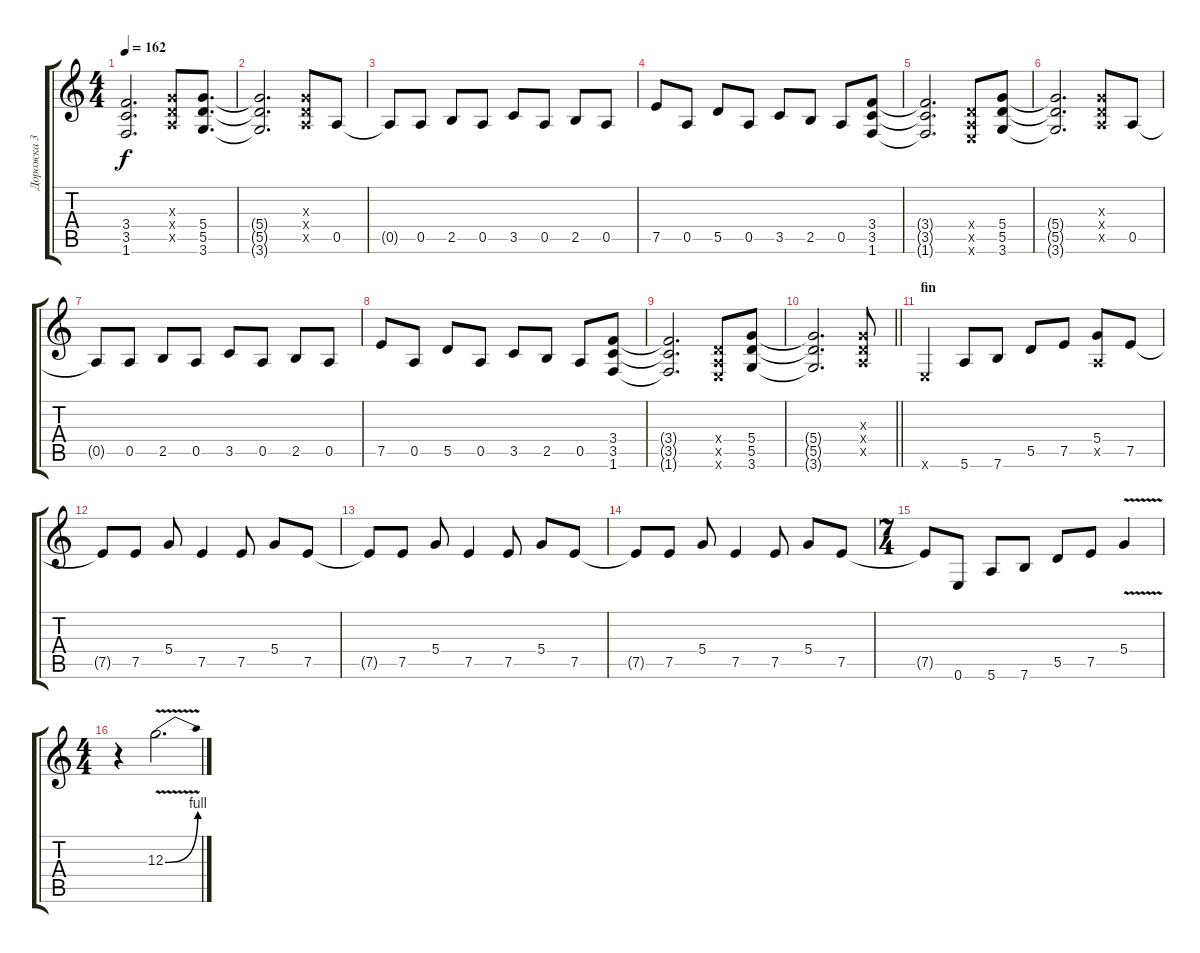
\track ("Дорожка 3" "Дорожка 3") {instrument overdrivenguitar}
\staff {score tabs}
\tuning (E4 B3 G3 D3 A2 E2) {hide}
\ts (4 4)
\tempo 162
\clef g2
\ks c
(3.4{t} 3.5{t} 1.6{t}).2{d dy f} (0.3{x} 0.4{x} 0.5{x}).8 (5.4 5.5 3.6).8{d} |
(5.4{t} 5.5{t} 3.6{t}).2{d} (0.3{x} 0.4{x} 0.5{x}).8 0.5.8 |
0.5{t}.8 0.5.8 2.5.8 0.5.8 3.5.8 0.5.8 2.5.8 0.5.8 |
7.5.8 0.5.8 5.5.8 0.5.8 3.5.8 2.5.8 0.5.8 (3.4 3.5 1.6).8 |
(3.4{t} 3.5{t} 1.6{t}).2{d} (0.4{x} 0.5{x} 0.6{x}).8 (5.4 5.5 3.6).8 |
(5.4{t} 5.5{t} 3.6{t}).2{d} (0.3{x} 0.4{x} 0.5{x}).8 0.5.8 |
0.5{t}.8 0.5.8 2.5.8 0.5.8 3.5.8 0.5.8 2.5.8 0.5.8 |
7.5.8 0.5.8 5.5.8 0.5.8 3.5.8 2.5.8 0.5.8 (3.4 3.5 1.6).8 |
(3.4{t} 3.5{t} 1.6{t}).2{d} (0.4{x} 0.5{x} 0.6{x}).8 (5.4 5.5 3.6).8 |
\barLineRight lightlight
(5.4{t} 5.5{t} 3.6{t}).2{d} (0.3{x} 0.4{x} 0.5{x}).8 |
\section ("" "fin")
0.6{x}.4 5.6.8 7.6.8 5.5.8 7.5.8 (5.4 0.5{x}).8 7.5.8 |
7.5{t}.8 7.5.8 5.4.8 7.5.4 7.5.8 5.4.8 7.5.8 |
7.5{t}.8 7.5.8 5.4.8 7.5.4 7.5.8 5.4.8 7.5.8 |
7.5{t}.8 7.5.8 5.4.8 7.5.4 7.5.8 5.4.8 7.5.8 |
\ts (7 4)
7.5{t}.8 0.6.8 5.6.8 7.6.8 5.5.8 7.5.8 5.4{v}.4 |
\ts (4 4)
r.4 12.3{be (bend 0 0 60 4) v}.2{d}
